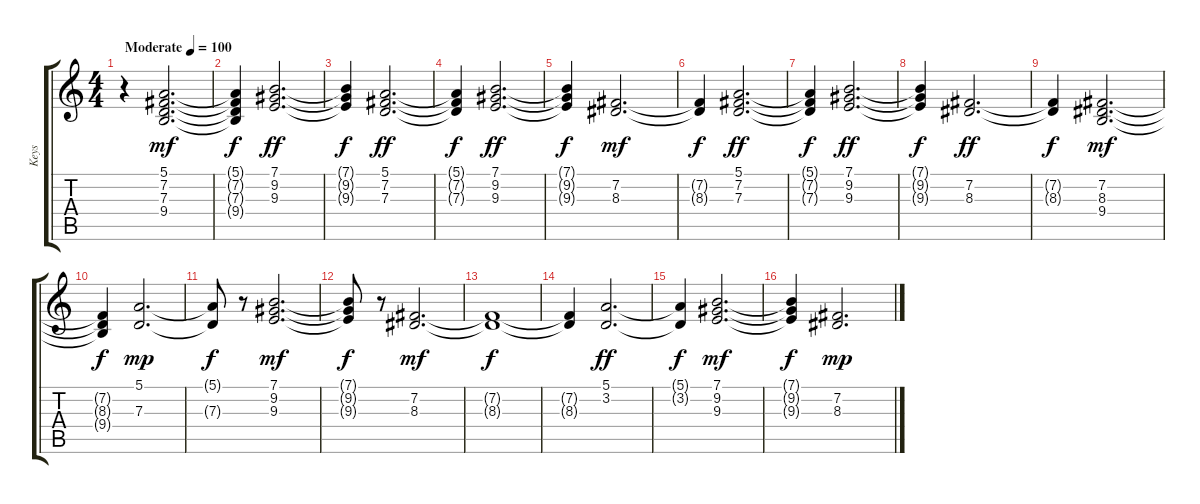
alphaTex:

\track ("Keys" "Keys") {instrument pad3polysynth}
\staff {score tabs}
\tuning (E4 B3 G3 D3 A2 E2) {hide}
\ts (4 4)
\tempo (100 "Moderate")
\clef g2
\ks c
r.4{dy mf instrument pad3polysynth} (5.1 7.2 7.3 9.4).2{d} |
(5.1{t} 7.2{t} 7.3{t} 9.4{t}).4{dy f} (7.1 9.2 9.3).2{d dy ff} |
(7.1{t} 9.2{t} 9.3{t}).4{dy f} (5.1 7.2 7.3).2{d dy ff} |
(5.1{t} 7.2{t} 7.3{t}).4{dy f} (7.1 9.2 9.3).2{d dy ff} |
(7.1{t} 9.2{t} 9.3{t}).4{dy f} (7.2 8.3).2{d dy mf} |
(7.2{t} 8.3{t}).4{dy f} (5.1 7.2 7.3).2{d dy ff} |
(5.1{t} 7.2{t} 7.3{t}).4{dy f} (7.1 9.2 9.3).2{d dy ff} |
(7.1{t} 9.2{t} 9.3{t}).4{dy f} (7.2 8.3).2{d dy ff} |
(7.2{t} 8.3{t}).4{dy f} (7.2 8.3 9.4).2{d dy mf} |
(7.2{t} 8.3{t} 9.4{t}).4{dy f} (5.1 7.3).2{d dy mp} |
(5.1{t} 7.3{t}).8{dy f} r.8 (7.1 9.2 9.3).2{d dy mf} |
(7.1{t} 9.2{t} 9.3{t}).8{dy f} r.8 (7.2 8.3).2{d dy mf} |
(7.2{t} 8.3{t}).1{dy f} |
(7.2{t} 8.3{t}).4 (5.1 3.2).2{d dy ff} |
(5.1{t} 3.2{t}).4{dy f} (7.1 9.2 9.3).2{d dy mf} |
(7.1{t} 9.2{t} 9.3{t}).4{dy f} (7.2 8.3).2{d dy mp}
